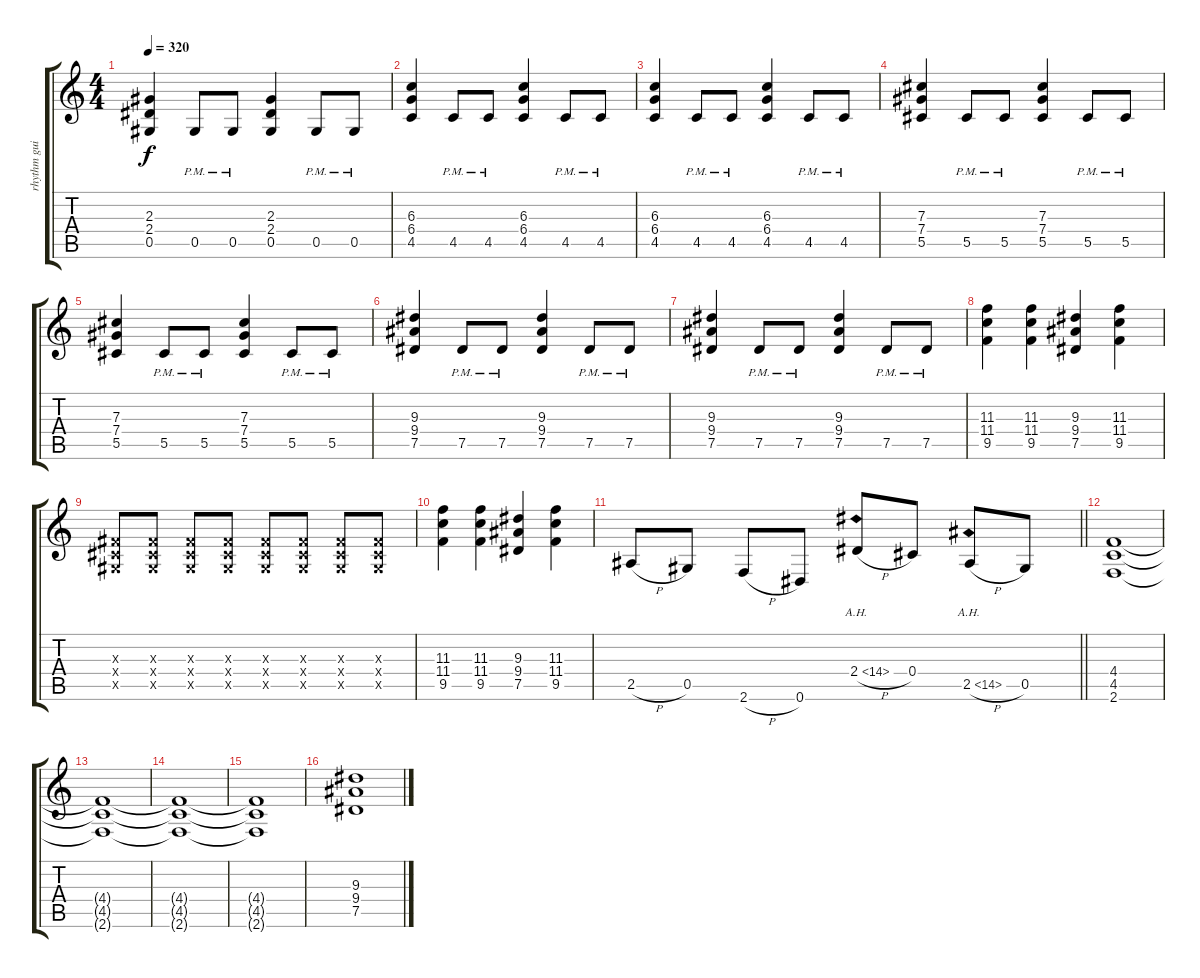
\track ("rhythm guitar" "rhythm gui") {instrument distortionguitar}
\staff {score tabs}
\tuning (Eb4 Bb3 Gb3 Db3 Ab2 Eb2) {hide}
\ts (4 4)
\tempo 320
\clef g2
\ks c
(2.3 2.4 0.5).4{dy f} 0.5{pm}.8 0.5{pm}.8 (2.3 2.4 0.5).4 0.5{pm}.8 0.5{pm}.8 |
(6.3 6.4 4.5).4 4.5{pm}.8 4.5{pm}.8 (6.3 6.4 4.5).4 4.5{pm}.8 4.5{pm}.8 |
(6.3 6.4 4.5).4 4.5{pm}.8 4.5{pm}.8 (6.3 6.4 4.5).4 4.5{pm}.8 4.5{pm}.8 |
(7.3 7.4 5.5).4 5.5{pm}.8 5.5{pm}.8 (7.3 7.4 5.5).4 5.5{pm}.8 5.5{pm}.8 |
(7.3 7.4 5.5).4 5.5{pm}.8 5.5{pm}.8 (7.3 7.4 5.5).4 5.5{pm}.8 5.5{pm}.8 |
(9.3 9.4 7.5).4 7.5{pm}.8 7.5{pm}.8 (9.3 9.4 7.5).4 7.5{pm}.8 7.5{pm}.8 |
(9.3 9.4 7.5).4 7.5{pm}.8 7.5{pm}.8 (9.3 9.4 7.5).4 7.5{pm}.8 7.5{pm}.8 |
(11.3 11.4 9.5).4 (11.3 11.4 9.5).4 (9.3 9.4 7.5).4 (11.3 11.4 9.5).4 |
(0.3{x} 0.4{x} 0.5{x}).8 (0.3{x} 0.4{x} 0.5{x}).8 (0.3{x} 0.4{x} 0.5{x}).8 (0.3{x} 0.4{x} 0.5{x}).8 (0.3{x} 0.4{x} 0.5{x}).8 (0.3{x} 0.4{x} 0.5{x}).8 (0.3{x} 0.4{x} 0.5{x}).8 (0.3{x} 0.4{x} 0.5{x}).8 |
(11.3 11.4 9.5).4 (11.3 11.4 9.5).4 (9.3 9.4 7.5).4 (11.3 11.4 9.5).4 |
\barLineRight lightlight
2.5{h}.8 0.5.8 2.6{h}.8 0.6.8 2.4{ah 12 h}.8 0.4.8 2.5{ah 12 h}.8 0.5.8 |
(4.4 4.5 2.6).1 |
(4.4{t} 4.5{t} 2.6{t}).1 |
(4.4{t} 4.5{t} 2.6{t}).1 |
(4.4{t} 4.5{t} 2.6{t}).1 |
(9.3 9.4 7.5).1
